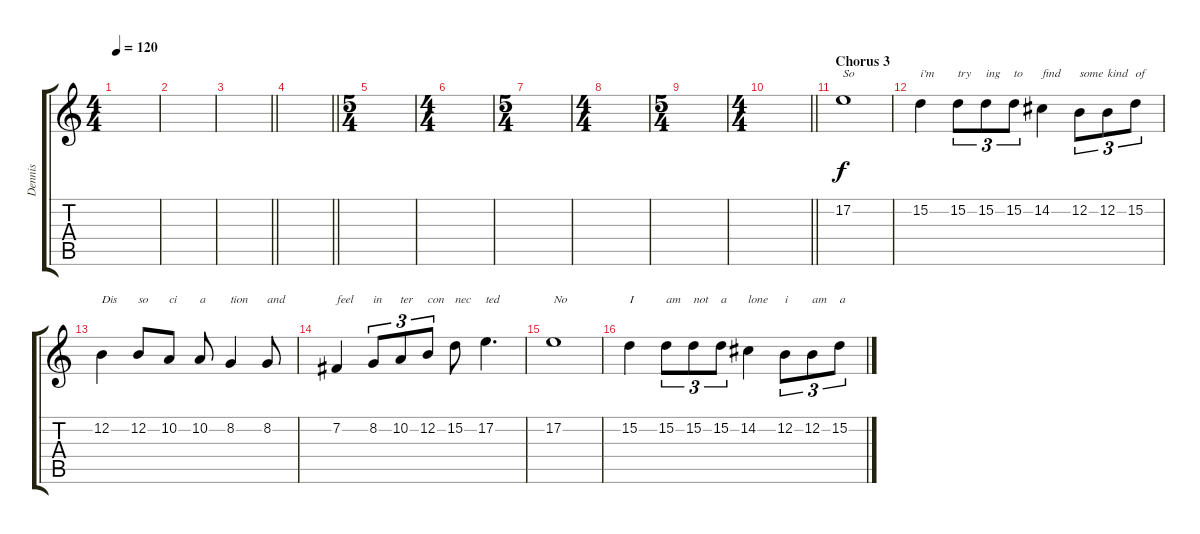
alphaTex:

\track ("Dennis" "Dennis") {instrument tenorsax}
\staff {score tabs}
\tuning (E4 B3 G3 D3 A2 E2) {hide}
\ts (4 4)
\tempo 120
\clef g2
\ks c
|
|
\barLineRight lightlight
|
\barLineRight lightlight
|
\ts (5 4)
|
\ts (4 4)
|
\ts (5 4)
|
\ts (4 4)
|
\ts (5 4)
|
\ts (4 4)
\barLineRight lightlight
|
\section ("" "Chorus 3")
17.2.1{txt "So"} |
15.2.4{txt "i'm"} 15.2.8{tu (3 2) txt "try"} 15.2.8{tu (3 2) txt "ing"} 15.2.8{tu (3 2) txt "to"} 14.2.4{txt "find"} 12.2.8{tu (3 2) txt "some"} 12.2.8{tu (3 2) txt "kind"} 15.2.8{tu (3 2) txt "of"} |
12.2.4{txt "Dis"} 12.2.8{txt "so"} 10.2.8{txt "ci"} 10.2.8{txt "a"} 8.2.4{txt "tion"} 8.2.8{txt "and"} |
7.2.4{txt "feel"} 8.2.8{tu (3 2) txt "in"} 10.2.8{tu (3 2) txt "ter"} 12.2.8{tu (3 2) txt "con"} 15.2.8{txt "nec"} 17.2.4{d txt "ted"} |
17.2.1{txt "No"} |
15.2.4{txt "I"} 15.2.8{tu (3 2) txt "am"} 15.2.8{tu (3 2) txt "not"} 15.2.8{tu (3 2) txt "a"} 14.2.4{txt "lone"} 12.2.8{tu (3 2) txt "i"} 12.2.8{tu (3 2) txt "am"} 15.2.8{tu (3 2) txt "a"}
